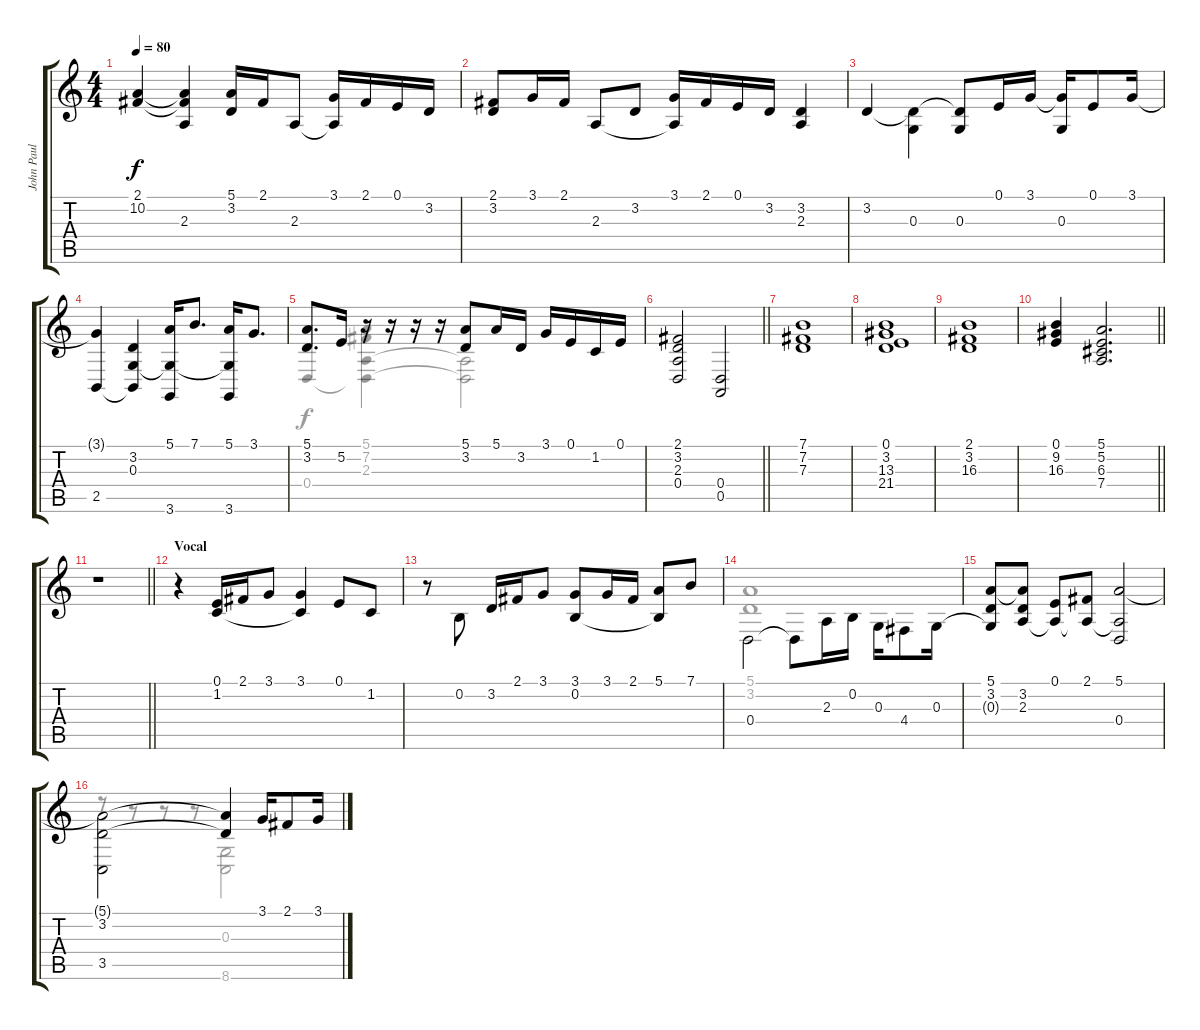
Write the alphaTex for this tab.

\track ("John Paul Jones (Organ)" "John Paul ") {instrument drawbarorgan}
\staff {score tabs}
\tuning (E4 B3 G3 D3 A2 E2) {hide}
\voice
\ts (4 4)
\tempo 80
\clef g2
\ks c
(2.1 10.2).4{dy f} (2.1{t} 10.2{t} 2.3).4 (5.1 3.2).16 2.1.16 2.3.8 (3.1 2.3{t}).16 2.1.16 0.1.16 3.2.16 |
(2.1 3.2).8 3.1.16 2.1.16 2.3.8{beam Up} 3.2.8{beam Up} (3.1 2.3{t}).16{beam Up} 2.1.16{beam Up} 0.1.16{beam Up} 3.2.16{beam Up} (3.2 2.3).4 |
3.2.4 (3.2{t} 0.3).4{beam Down} (3.2{t} 0.3).8{beam Up} 0.1.16{beam Up} 3.1.16{beam Up} (3.1{t} 0.3).16{beam Up} 0.1.8{beam Up} 3.1.16{beam Up} |
(3.1{t} 2.5).4 (3.2 0.3 2.5{t}).4 (5.1 0.3{t} 3.6).16 7.1.8{d} (5.1 0.3{t} 3.6).16{beam Up} 3.1.8{d beam Up} |
(5.1 3.2).8{d beam Up} 5.2.16{beam Up} r.16 r.16 r.16 r.16 (5.1 3.2).8 5.1.16 3.2.16 3.1.16 0.1.16 1.2.16 0.1.16 |
\barLineRight lightlight
(2.1 3.2 2.3 0.4).2 (0.4 0.5).2 |
(7.1 7.2 7.3).1 |
(0.1 3.2 13.3 21.4).1 |
(2.1 3.2 16.3).1 |
\barLineRight lightlight
(0.1 9.2 16.3).4 (5.1 5.2 6.3 7.4).2{d} |
\barLineRight lightlight
r.1 |
\section ("" "Vocal")
r.4 (0.1 1.2).16 2.1.16 3.1.8 (3.1 1.2{t}).4 0.1.8 1.2.8 |
r.8 0.2.8{beam Down} 3.2.16 2.1.16 3.1.8 (3.1 0.2).8 3.1.16 2.1.16 (5.1 0.2{t}).8 7.1.8 |
0.4.2{beam Down} 0.4{t}.8{beam Down} 2.3.16{beam Down} 0.2.16{beam Down} 0.3.16{beam Down} 4.4.8{beam Down} 0.3.16{beam Down} |
(5.1 3.2 0.3{t}).8 (5.1{t} 3.2 2.3).8 (0.1 2.3{t}).8 (2.1 2.3{t}).8 (5.1 2.3{t} 0.4).2 |
(5.1{t} 3.2 3.5).2{beam Down} (5.1{t} 3.2{t}).4{beam Up} 3.1.16{beam Up} 2.1.8{beam Up} 3.1.16{beam Up}
\voice
\clef g2
\ottava regular
\simile none
\ks c
|
|
|
|
0.4.4{beam Up} (5.1 7.2 2.3 0.4{t}).4 (2.3{t} 0.4{t}).2 |
\barLineRight lightlight
|
|
|
|
\barLineRight lightlight
|
\barLineRight lightlight
|
|
|
(5.1 3.2).1 |
|
r.8 r.8 r.8 r.8 (0.3 8.6).2
